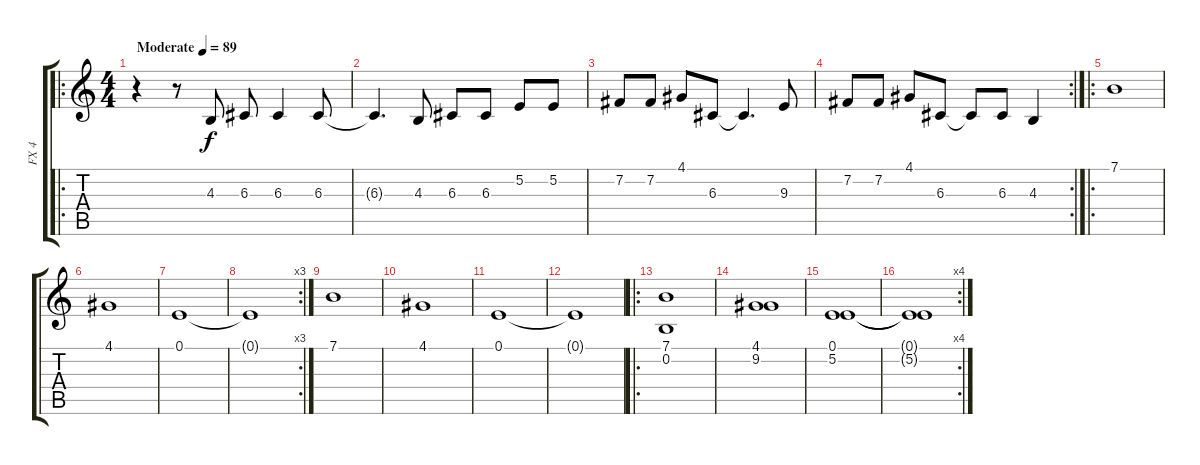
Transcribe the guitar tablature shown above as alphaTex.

\track ("FX 4" "FX 4") {instrument fx4atmosphere}
\staff {score tabs}
\tuning (E4 B3 G3 D3 A2 E2) {hide}
\ro
\ts (4 4)
\tempo (89 "Moderate")
\clef g2
\ks c
r.4{dy f instrument fx4atmosphere} r.8 4.3.8 6.3.8 6.3.4 6.3.8 |
6.3{t}.4{d} 4.3.8 6.3.8 6.3.8 5.2.8 5.2.8 |
7.2.8 7.2.8 4.1.8 6.3.8 6.3{t}.4{d} 9.3.8 |
\rc 2
7.2.8 7.2.8 4.1.8 6.3.8 6.3{t}.8 6.3.8 4.3.4 |
\ro
7.1.1 |
4.1.1 |
0.1.1 |
\rc 3
0.1{t}.1 |
7.1.1 |
4.1.1 |
0.1.1 |
0.1{t}.1 |
\ro
(7.1 0.2).1 |
(4.1 9.2).1 |
(0.1 5.2).1 |
\rc 4
(0.1{t} 5.2{t}).1
